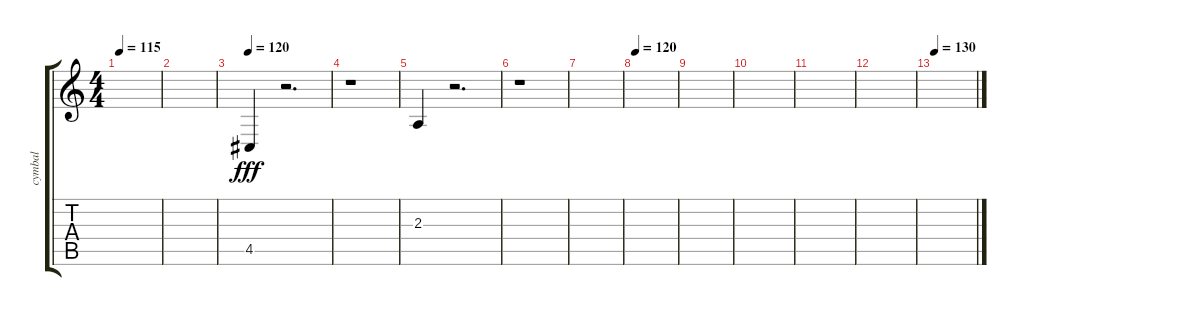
\track ("cymbal" "cymbal") {instrument reversecymbal}
\staff {score tabs}
\tuning (E4 B3 G3 D3 A2 E2) {hide}
\ts (4 4)
\tempo 115
\clef g2
\ks c
|
|
\tempo 120
4.5.4{dy fff} r.2{d} |
r.1 |
2.3.4 r.2{d} |
r.1 |
|
\tempo 120
|
|
|
|
|
\tempo 130
